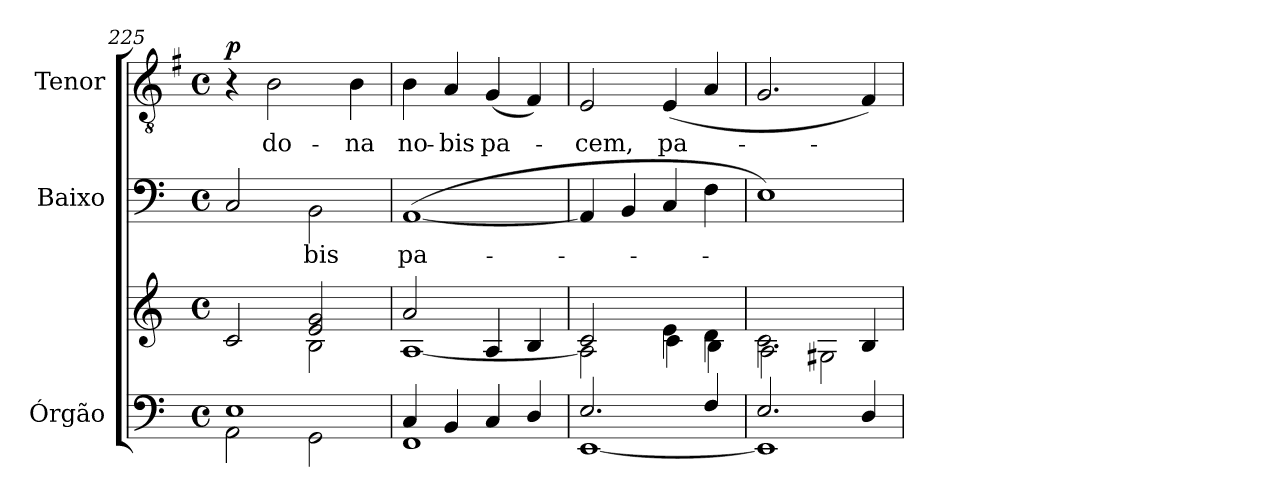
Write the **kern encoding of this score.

**kern	**kern	**kern	**text	**kern	**text	**dynam
*part3	*part3	*part2	*part2	*part1	*part1	*part1
*staff4	*staff3	*staff2	*staff2	*staff1	*staff1	*staff1
*I"Órgão	*	*I"Baixo	*	*I"Tenor	*	*
*I'Órg.	*	*	*	*I'Tr.	*	*
*clefF4	*clefG2	*clefF4	*	*clefGv2	*	*
*	*	*	*	*ITrd4c7	*	*
*k[]	*k[]	*k[]	*	*k[]	*	*
*C:	*C:	*C:	*	*C:	*	*
*M4/4	*M4/4	*M4/4	*	*M4/4	*	*
*met(c)	*met(c)	*met(c)	*	*met(c)	*	*
=225	=225	=225	=225	=225	=225	=225
*^	*^	*	*	*	*	*
1Ei	2AAi\	2ryy	2ci/	2Ci/	.	4r	.	p
!	!	!	!	!	!	!	!LO:LY:b:color=#000000	!
.	.	.	.	.	.	2Ei\	do-	.
!	!	!	!	!	!LO:LY:b:color=#000000	!	!	!
.	2GGi\	2ei/ 2gi	2Bi\	2BBi\	-bis	.	.	.
!	!	!	!	!	!	!	!LO:LY:b:color=#000000	!
.	.	.	.	.	.	4Ei\	-na	.
!!LO:LB:g=z
=226	=226	=226	=226	=226	=226	=226	=226	=226
!	!	!	!	!	!LO:LY:b:color=#000000	!	!	!
!	!	!	!	!	!	!	!LO:LY:b:color=#000000	!
4Ci/	1FFi	2ai/	[<1Ai	([<1AAi	pa-	4Ei\	no-	.
!	!	!	!	!	!	!	!LO:LY:b:color=#000000	!
4BBi/	.	.	.	.	.	4Di/	-bis	.
!	!	!	!	!	!	!	!LO:LY:b:color=#000000	!
4Ci/	.	4Ai/	.	.	.	(4Ci/	pa-	.
4Di/	.	4Bi/	.	.	.	4BBi/)	.	.
=227	=227	=227	=227	=227	=227	=227	=227	=227
!	!	!	!	!	!	!	!LO:LY:b:color=#000000	!
2.Ei/	[<1EEi	2ci/	2Ai\]	4AAi/]	.	2AAi/	-cem,	.
.	.	.	.	4BBi/	.	.	.	.
!	!	!	!	!	!	!	!LO:LY:b:color=#000000	!
.	.	4ei\	4ci\	4Ci/	.	(4AAi/	pa-	.
4Fi/	.	4di\	4Bi\	4Fi\	.	4Di/	.	.
=228	=228	=228	=228	=228	=228	=228	=228	=228
2.Ei/	1EEi]	2.ci\	2Ai\	1Ei)	.	2.Ci/	.	.
.	.	.	2G#Xi\	.	.	.	.	.
4Di/	.	4Bi/	.	.	.	4BBi/)	.	.
*v	*v	*	*	*	*	*	*	*
*	*v	*v	*	*	*	*	*
=	=	=	=	=	=	=
*-	*-	*-	*-	*-	*-	*-
